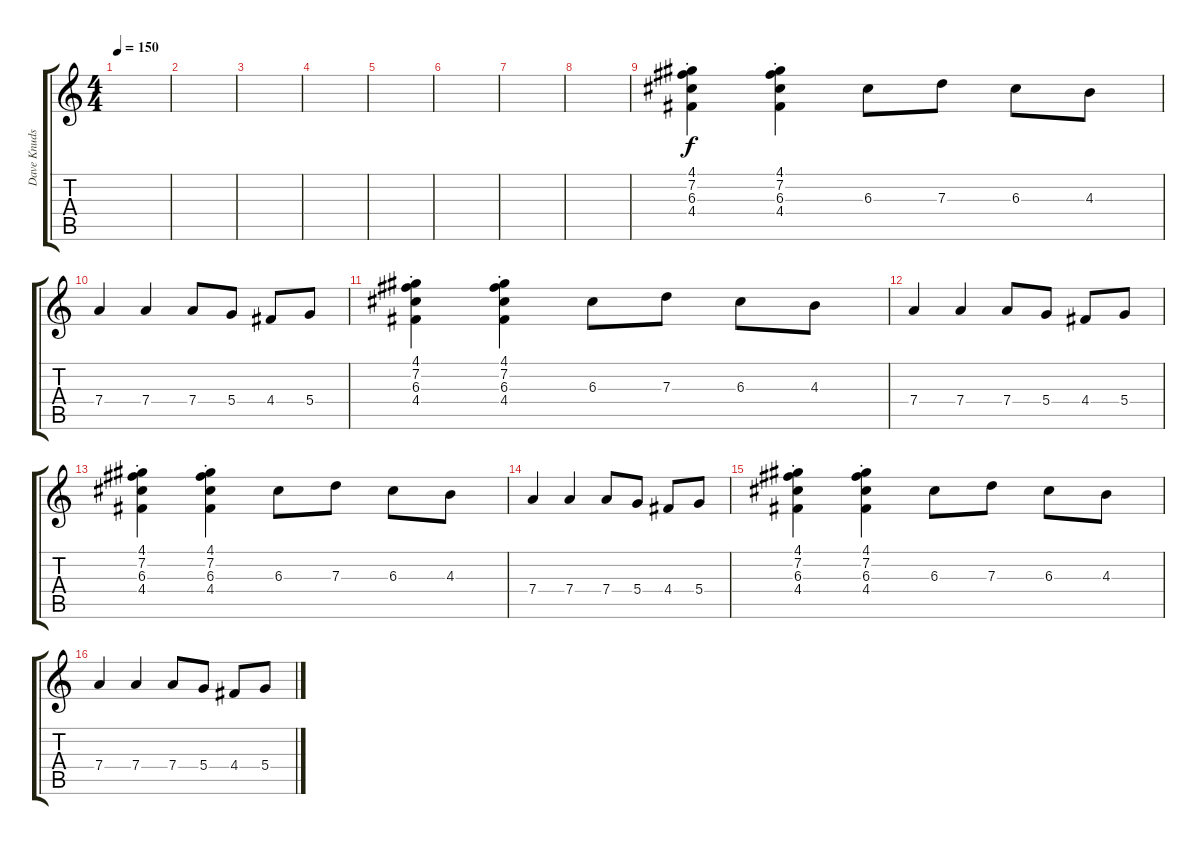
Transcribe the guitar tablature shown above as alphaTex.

\track ("Dave Knudson" "Dave Knuds") {instrument electricguitarjazz}
\staff {score tabs}
\tuning (E4 B3 G3 D3 A2 D2) {hide}
\ts (4 4)
\tempo 150
\clef g2
\ks c
|
|
|
|
|
|
|
|
(4.1{st} 7.2{st} 6.3{st} 4.4{st}).4 (4.1{st} 7.2{st} 6.3{st} 4.4{st}).4 6.3.8 7.3.8 6.3.8 4.3.8 |
7.4.4 7.4.4 7.4.8 5.4.8 4.4.8 5.4.8 |
(4.1{st} 7.2{st} 6.3{st} 4.4{st}).4 (4.1{st} 7.2{st} 6.3{st} 4.4{st}).4 6.3.8 7.3.8 6.3.8 4.3.8 |
7.4.4 7.4.4 7.4.8 5.4.8 4.4.8 5.4.8 |
(4.1{st} 7.2{st} 6.3{st} 4.4{st}).4 (4.1{st} 7.2{st} 6.3{st} 4.4{st}).4 6.3.8 7.3.8 6.3.8 4.3.8 |
7.4.4 7.4.4 7.4.8 5.4.8 4.4.8 5.4.8 |
(4.1{st} 7.2{st} 6.3{st} 4.4{st}).4 (4.1{st} 7.2{st} 6.3{st} 4.4{st}).4 6.3.8 7.3.8 6.3.8 4.3.8 |
7.4.4 7.4.4 7.4.8 5.4.8 4.4.8 5.4.8
